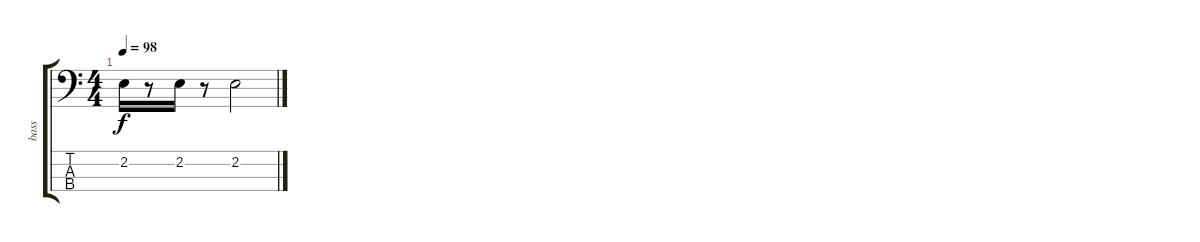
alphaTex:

\track ("bass" "bass") {instrument electricbassfinger}
\staff {score tabs}
\tuning (G2 D2 A1 E1) {hide}
\ts (4 4)
\tempo 98
\clef f4
\ks c
2.2.16{dy f} r.8 2.2.16 r.8 2.2.2
